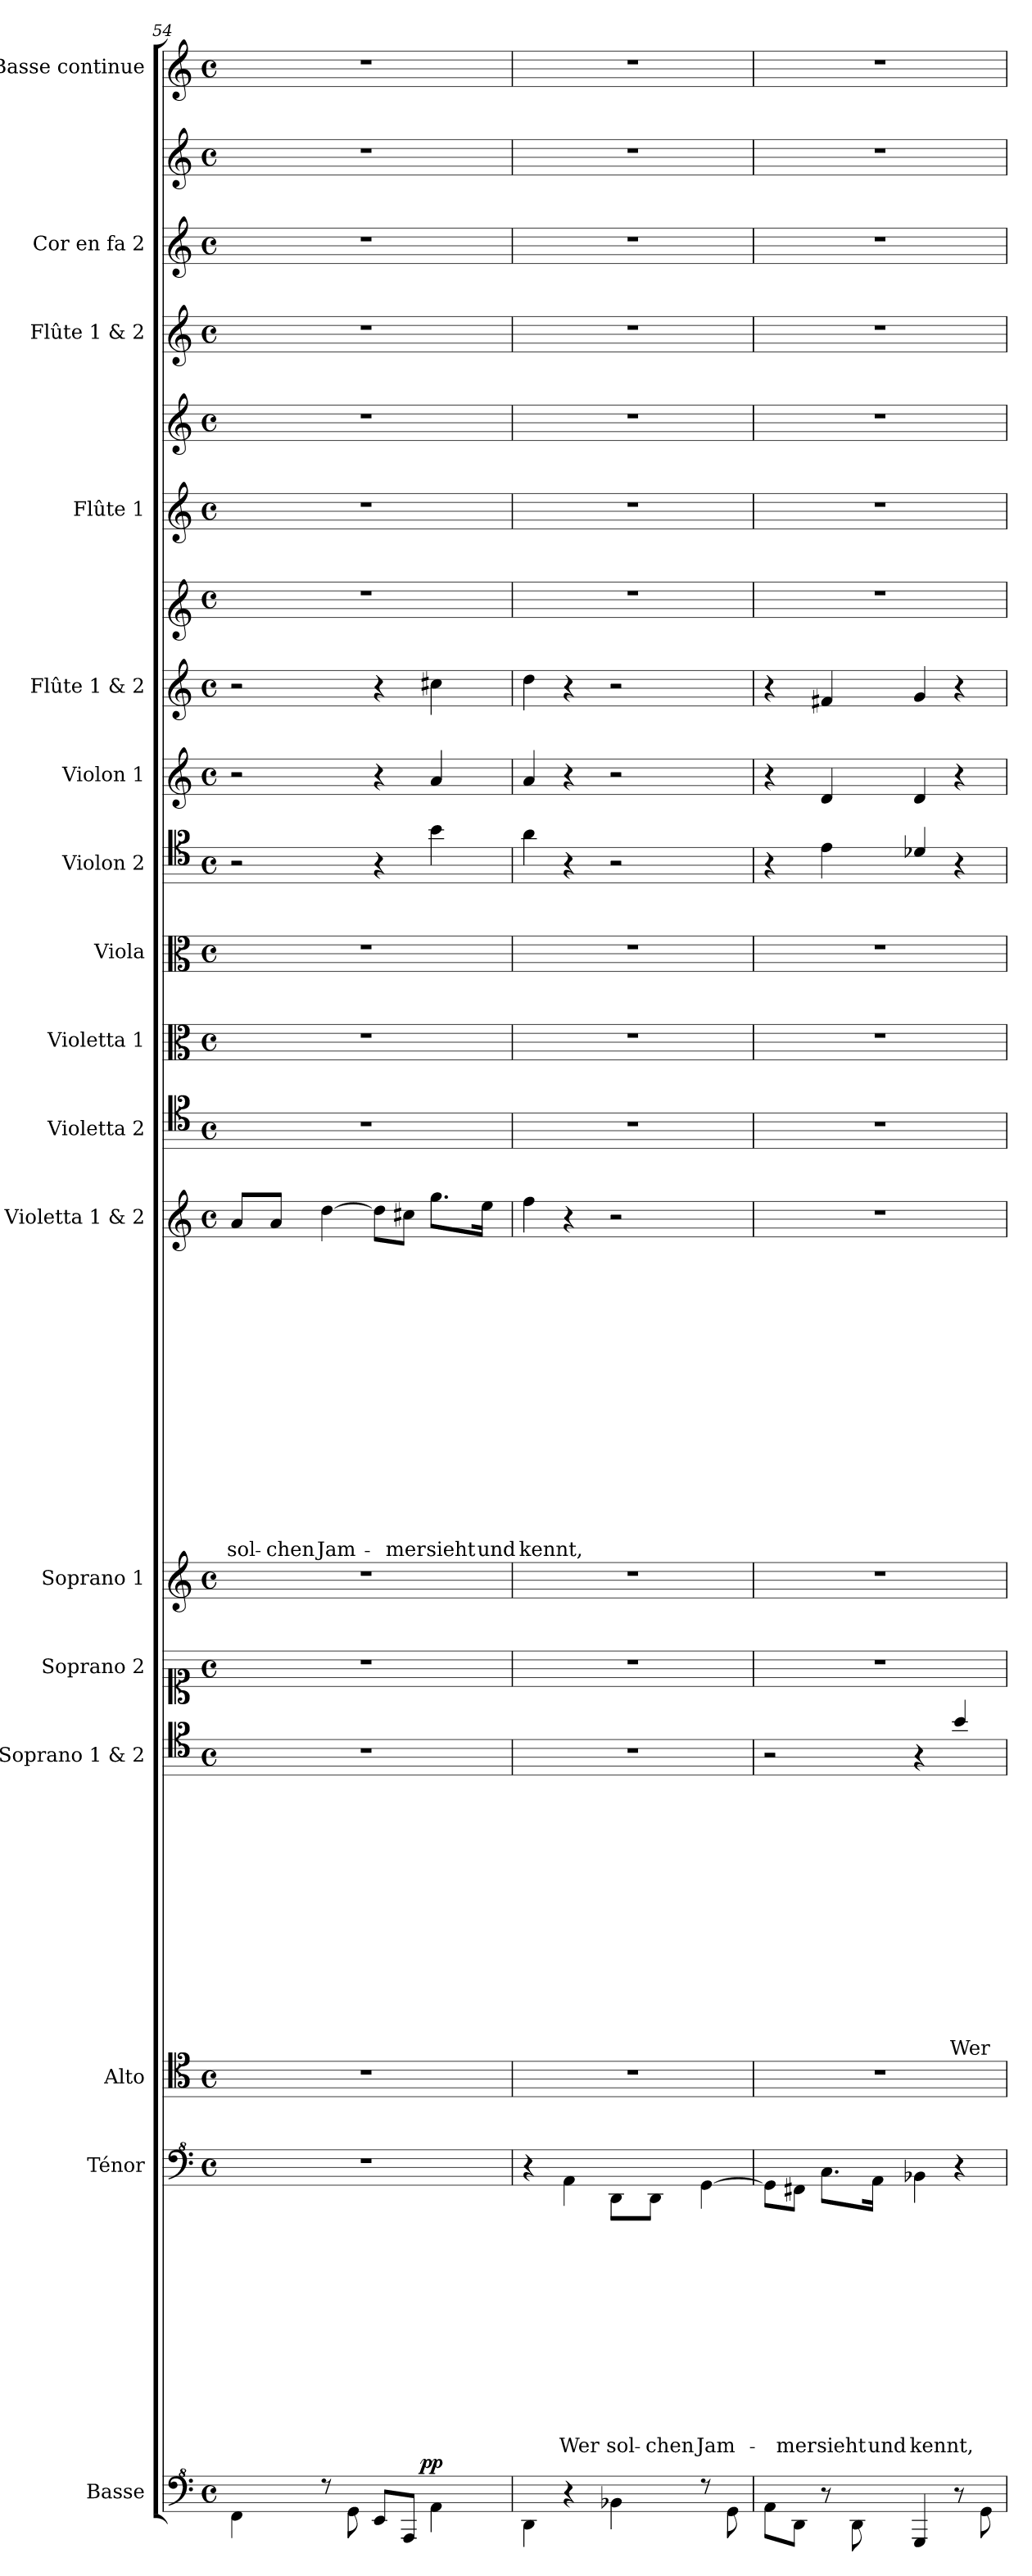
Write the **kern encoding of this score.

**kern	**dynam	**kern	**text	**text	**text	**text	**text	**text	**text	**text	**text	**text	**text	**text	**kern	**kern	**text	**text	**text	**text	**text	**text	**text	**text	**text	**text	**text	**text	**text	**text	**kern	**kern	**kern	**text	**text	**text	**text	**text	**text	**text	**text	**text	**text	**text	**text	**text	**text	**text	**text	**kern	**kern	**kern	**kern	**kern	**kern	**kern	**kern	**kern	**kern	**kern	**kern	**kern
*part17	*part17	*part16	*part16	*part16	*part16	*part16	*part16	*part16	*part16	*part16	*part16	*part16	*part16	*part16	*part15	*part14	*part14	*part14	*part14	*part14	*part14	*part14	*part14	*part14	*part14	*part14	*part14	*part14	*part14	*part14	*part13	*part12	*part11	*part11	*part11	*part11	*part11	*part11	*part11	*part11	*part11	*part11	*part11	*part11	*part11	*part11	*part11	*part11	*part11	*part10	*part9	*part8	*part7	*part6	*part5	*part5	*part4	*part4	*part3	*part2	*part2	*part1
*staff20	*staff20	*staff19	*staff19	*staff19	*staff19	*staff19	*staff19	*staff19	*staff19	*staff19	*staff19	*staff19	*staff19	*staff19	*staff18	*staff17	*staff17	*staff17	*staff17	*staff17	*staff17	*staff17	*staff17	*staff17	*staff17	*staff17	*staff17	*staff17	*staff17	*staff17	*staff16	*staff15	*staff14	*staff14	*staff14	*staff14	*staff14	*staff14	*staff14	*staff14	*staff14	*staff14	*staff14	*staff14	*staff14	*staff14	*staff14	*staff14	*staff14	*staff13	*staff12	*staff11	*staff10	*staff9	*staff8	*staff7	*staff6	*staff5	*staff4	*staff3	*staff2	*staff1
*I"Basse	*	*I"Ténor	*	*	*	*	*	*	*	*	*	*	*	*	*I"Alto	*I"Soprano 1 & 2	*	*	*	*	*	*	*	*	*	*	*	*	*	*	*I"Soprano 2	*I"Soprano 1	*I"Violetta 1 & 2	*	*	*	*	*	*	*	*	*	*	*	*	*	*	*	*	*I"Violetta 2	*I"Violetta 1	*I"Viola	*I"Violon 2	*I"Violon 1	*I"Flûte 1 & 2	*	*I"Flûte 1	*	*I"Flûte 1 & 2	*I"Cor en fa 2	*	*I"Basse continue
*I'Bas	*	*I'T	*	*	*	*	*	*	*	*	*	*	*	*	*I'A	*I'Pno	*	*	*	*	*	*	*	*	*	*	*	*	*	*	*I'S 2	*I'S 1	*	*	*	*	*	*	*	*	*	*	*	*	*	*	*	*	*	*I'Vta 2	*I'Vta 1	*I'Vla	*I'Vln 2	*I'Vln 1	*I'Vln 1	*	*I'Fl 1	*	*	*I'Cor 2	*	*I'BC
*clefF^4	*	*clefF^4	*	*	*	*	*	*	*	*	*	*	*	*	*clefC4	*clefC5	*	*	*	*	*	*	*	*	*	*	*	*	*	*	*clefC1	*clefG2	*clefG2	*	*	*	*	*	*	*	*	*	*	*	*	*	*	*	*	*clefC5	*clefC3	*clefC3	*clefC5	*clefG2	*clefG2	*clefG1	*clefG2	*clefG2	*clefG2	*clefG2	*clefG2	*clefG2
*ITrd7c12	*	*	*	*	*	*	*	*	*	*	*	*	*	*	*	*	*	*	*	*	*	*	*	*	*	*	*	*	*	*	*	*	*	*	*	*	*	*	*	*	*	*	*	*	*	*	*	*	*	*	*	*	*	*	*	*	*	*	*	*	*ITrd4c7	*ITrd4c7
*k[]	*	*k[]	*	*	*	*	*	*	*	*	*	*	*	*	*k[]	*k[]	*	*	*	*	*	*	*	*	*	*	*	*	*	*	*k[]	*k[]	*k[]	*	*	*	*	*	*	*	*	*	*	*	*	*	*	*	*	*k[]	*k[]	*k[]	*k[]	*k[]	*k[]	*k[]	*k[]	*k[]	*k[]	*k[]	*k[b-]	*k[b-]
*C:	*	*C:	*	*	*	*	*	*	*	*	*	*	*	*	*C:	*C:	*	*	*	*	*	*	*	*	*	*	*	*	*	*	*C:	*C:	*C:	*	*	*	*	*	*	*	*	*	*	*	*	*	*	*	*	*C:	*C:	*C:	*C:	*C:	*C:	*C:	*C:	*C:	*C:	*C:	*F:	*F:
*M4/4	*	*M4/4	*	*	*	*	*	*	*	*	*	*	*	*	*M4/4	*M4/4	*	*	*	*	*	*	*	*	*	*	*	*	*	*	*M4/4	*M4/4	*M4/4	*	*	*	*	*	*	*	*	*	*	*	*	*	*	*	*	*M4/4	*M4/4	*M4/4	*M4/4	*M4/4	*M4/4	*M4/4	*M4/4	*M4/4	*M4/4	*M4/4	*M4/4	*M4/4
*met(c)	*	*met(c)	*	*	*	*	*	*	*	*	*	*	*	*	*met(c)	*met(c)	*	*	*	*	*	*	*	*	*	*	*	*	*	*	*met(c)	*met(c)	*met(c)	*	*	*	*	*	*	*	*	*	*	*	*	*	*	*	*	*met(c)	*met(c)	*met(c)	*met(c)	*met(c)	*met(c)	*met(c)	*met(c)	*met(c)	*met(c)	*met(c)	*met(c)	*met(c)
=54	=54	=54	=54	=54	=54	=54	=54	=54	=54	=54	=54	=54	=54	=54	=54	=54	=54	=54	=54	=54	=54	=54	=54	=54	=54	=54	=54	=54	=54	=54	=54	=54	=54	=54	=54	=54	=54	=54	=54	=54	=54	=54	=54	=54	=54	=54	=54	=54	=54	=54	=54	=54	=54	=54	=54	=54	=54	=54	=54	=54	=54	=54
*^	*	*	*	*	*	*	*	*	*	*	*	*	*	*	*	*	*	*	*	*	*	*	*	*	*	*	*	*	*	*	*	*	*	*	*	*	*	*	*	*	*	*	*	*	*	*	*	*	*	*	*	*	*	*	*	*	*	*	*	*	*	*
4FF\	8ryy	.	1r	.	.	.	.	.	.	.	.	.	.	.	.	1r	1r	.	.	.	.	.	.	.	.	.	.	.	.	.	.	1r	1r	8a/L	.	.	.	.	.	.	.	.	.	.	.	.	.	.	.	sol-	1r	1r	1r	2r	2r	2r	1r	1r	1r	1r	1r	1r	1r
.	8ryy	.	.	.	.	.	.	.	.	.	.	.	.	.	.	.	.	.	.	.	.	.	.	.	.	.	.	.	.	.	.	.	.	8a/J	.	.	.	.	.	.	.	.	.	.	.	.	.	.	.	-chen	.	.	.	.	.	.	.	.	.	.	.	.	.
8r	8DD!\yy	.	.	.	.	.	.	.	.	.	.	.	.	.	.	.	.	.	.	.	.	.	.	.	.	.	.	.	.	.	.	.	.	[4dd\	.	.	.	.	.	.	.	.	.	.	.	.	.	.	.	Jam-	.	.	.	.	.	.	.	.	.	.	.	.	.
8GG\	8ryy	.	.	.	.	.	.	.	.	.	.	.	.	.	.	.	.	.	.	.	.	.	.	.	.	.	.	.	.	.	.	.	.	.	.	.	.	.	.	.	.	.	.	.	.	.	.	.	.	.	.	.	.	.	.	.	.	.	.	.	.	.	.
8EE/L	2ryy	.	.	.	.	.	.	.	.	.	.	.	.	.	.	.	.	.	.	.	.	.	.	.	.	.	.	.	.	.	.	.	.	8dd\L]	.	.	.	.	.	.	.	.	.	.	.	.	.	.	.	.	.	.	.	4r	4r	4r	.	.	.	.	.	.	.
8AAA/J	.	.	.	.	.	.	.	.	.	.	.	.	.	.	.	.	.	.	.	.	.	.	.	.	.	.	.	.	.	.	.	.	.	8cc#X\J	.	.	.	.	.	.	.	.	.	.	.	.	.	.	.	-mer	.	.	.	.	.	.	.	.	.	.	.	.	.
!	!	!LO:DY:a:cj	!	!	!	!	!	!	!	!	!	!	!	!	!	!	!	!	!	!	!	!	!	!	!	!	!	!	!	!	!	!	!	!	!	!	!	!	!	!	!	!	!	!	!	!	!	!	!	!	!	!	!	!	!	!	!	!	!	!	!	!	!
4AA\	.	pp	.	.	.	.	.	.	.	.	.	.	.	.	.	.	.	.	.	.	.	.	.	.	.	.	.	.	.	.	.	.	.	8.gg\L	.	.	.	.	.	.	.	.	.	.	.	.	.	.	.	sieht	.	.	.	4g\	4a/	4cc#X\	.	.	.	.	.	.	.
.	.	.	.	.	.	.	.	.	.	.	.	.	.	.	.	.	.	.	.	.	.	.	.	.	.	.	.	.	.	.	.	.	.	16ee\Jk	.	.	.	.	.	.	.	.	.	.	.	.	.	.	.	und	.	.	.	.	.	.	.	.	.	.	.	.	.
=55	=55	=55	=55	=55	=55	=55	=55	=55	=55	=55	=55	=55	=55	=55	=55	=55	=55	=55	=55	=55	=55	=55	=55	=55	=55	=55	=55	=55	=55	=55	=55	=55	=55	=55	=55	=55	=55	=55	=55	=55	=55	=55	=55	=55	=55	=55	=55	=55	=55	=55	=55	=55	=55	=55	=55	=55	=55	=55	=55	=55	=55	=55	=55
4DD\	2ryy	.	4r	.	.	.	.	.	.	.	.	.	.	.	.	1r	1r	.	.	.	.	.	.	.	.	.	.	.	.	.	.	1r	1r	4ff\	.	.	.	.	.	.	.	.	.	.	.	.	.	.	.	kennt,	1r	1r	1r	4f\	4a/	4dd\	1r	1r	1r	1r	1r	1r	1r
4r	.	.	4A\	.	.	.	.	.	.	.	.	.	.	.	Wer	.	.	.	.	.	.	.	.	.	.	.	.	.	.	.	.	.	.	4r	.	.	.	.	.	.	.	.	.	.	.	.	.	.	.	.	.	.	.	4r	4r	4r	.	.	.	.	.	.	.
4BB-\	8ryy	.	8D\L	.	.	.	.	.	.	.	.	.	.	.	sol-	.	.	.	.	.	.	.	.	.	.	.	.	.	.	.	.	.	.	2r	.	.	.	.	.	.	.	.	.	.	.	.	.	.	.	.	.	.	.	2r	2r	2r	.	.	.	.	.	.	.
.	8ryy	.	8D\J	.	.	.	.	.	.	.	.	.	.	.	-chen	.	.	.	.	.	.	.	.	.	.	.	.	.	.	.	.	.	.	.	.	.	.	.	.	.	.	.	.	.	.	.	.	.	.	.	.	.	.	.	.	.	.	.	.	.	.	.	.
8r	8DD!\yy	.	[4G\	.	.	.	.	.	.	.	.	.	.	.	Jam-	.	.	.	.	.	.	.	.	.	.	.	.	.	.	.	.	.	.	.	.	.	.	.	.	.	.	.	.	.	.	.	.	.	.	.	.	.	.	.	.	.	.	.	.	.	.	.	.
8GG\	8ryy	.	.	.	.	.	.	.	.	.	.	.	.	.	.	.	.	.	.	.	.	.	.	.	.	.	.	.	.	.	.	.	.	.	.	.	.	.	.	.	.	.	.	.	.	.	.	.	.	.	.	.	.	.	.	.	.	.	.	.	.	.	.
*v	*v	*	*	*	*	*	*	*	*	*	*	*	*	*	*	*	*	*	*	*	*	*	*	*	*	*	*	*	*	*	*	*	*	*	*	*	*	*	*	*	*	*	*	*	*	*	*	*	*	*	*	*	*	*	*	*	*	*	*	*	*	*	*
=56	=56	=56	=56	=56	=56	=56	=56	=56	=56	=56	=56	=56	=56	=56	=56	=56	=56	=56	=56	=56	=56	=56	=56	=56	=56	=56	=56	=56	=56	=56	=56	=56	=56	=56	=56	=56	=56	=56	=56	=56	=56	=56	=56	=56	=56	=56	=56	=56	=56	=56	=56	=56	=56	=56	=56	=56	=56	=56	=56	=56	=56	=56
8AA\L	.	8G\L]	.	.	.	.	.	.	.	.	.	.	.	.	1r	2r	.	.	.	.	.	.	.	.	.	.	.	.	.	.	1r	1r	1r	.	.	.	.	.	.	.	.	.	.	.	.	.	.	.	.	1r	1r	1r	4r	4r	4r	1r	1r	1r	1r	1r	1r	1r
8DD\J	.	8F#X\J	.	.	.	.	.	.	.	.	.	.	.	-mer	.	.	.	.	.	.	.	.	.	.	.	.	.	.	.	.	.	.	.	.	.	.	.	.	.	.	.	.	.	.	.	.	.	.	.	.	.	.	.	.	.	.	.	.	.	.	.	.
8r	.	8.c\L	.	.	.	.	.	.	.	.	.	.	.	sieht	.	.	.	.	.	.	.	.	.	.	.	.	.	.	.	.	.	.	.	.	.	.	.	.	.	.	.	.	.	.	.	.	.	.	.	.	.	.	4c\	4d/	4f#X/	.	.	.	.	.	.	.
8DD\	.	.	.	.	.	.	.	.	.	.	.	.	.	.	.	.	.	.	.	.	.	.	.	.	.	.	.	.	.	.	.	.	.	.	.	.	.	.	.	.	.	.	.	.	.	.	.	.	.	.	.	.	.	.	.	.	.	.	.	.	.	.
.	.	16A\Jk	.	.	.	.	.	.	.	.	.	.	.	und	.	.	.	.	.	.	.	.	.	.	.	.	.	.	.	.	.	.	.	.	.	.	.	.	.	.	.	.	.	.	.	.	.	.	.	.	.	.	.	.	.	.	.	.	.	.	.	.
4GGG/	.	4B-\	.	.	.	.	.	.	.	.	.	.	.	kennt,	.	4r	.	.	.	.	.	.	.	.	.	.	.	.	.	.	.	.	.	.	.	.	.	.	.	.	.	.	.	.	.	.	.	.	.	.	.	.	4B-/	4d/	4g/	.	.	.	.	.	.	.
8r	.	4r	.	.	.	.	.	.	.	.	.	.	.	.	.	4g/	.	.	.	.	.	.	.	.	.	.	.	.	.	Wer	.	.	.	.	.	.	.	.	.	.	.	.	.	.	.	.	.	.	.	.	.	.	4r	4r	4r	.	.	.	.	.	.	.
8GG\	.	.	.	.	.	.	.	.	.	.	.	.	.	.	.	.	.	.	.	.	.	.	.	.	.	.	.	.	.	.	.	.	.	.	.	.	.	.	.	.	.	.	.	.	.	.	.	.	.	.	.	.	.	.	.	.	.	.	.	.	.	.
=	=	=	=	=	=	=	=	=	=	=	=	=	=	=	=	=	=	=	=	=	=	=	=	=	=	=	=	=	=	=	=	=	=	=	=	=	=	=	=	=	=	=	=	=	=	=	=	=	=	=	=	=	=	=	=	=	=	=	=	=	=	=
*-	*-	*-	*-	*-	*-	*-	*-	*-	*-	*-	*-	*-	*-	*-	*-	*-	*-	*-	*-	*-	*-	*-	*-	*-	*-	*-	*-	*-	*-	*-	*-	*-	*-	*-	*-	*-	*-	*-	*-	*-	*-	*-	*-	*-	*-	*-	*-	*-	*-	*-	*-	*-	*-	*-	*-	*-	*-	*-	*-	*-	*-	*-
